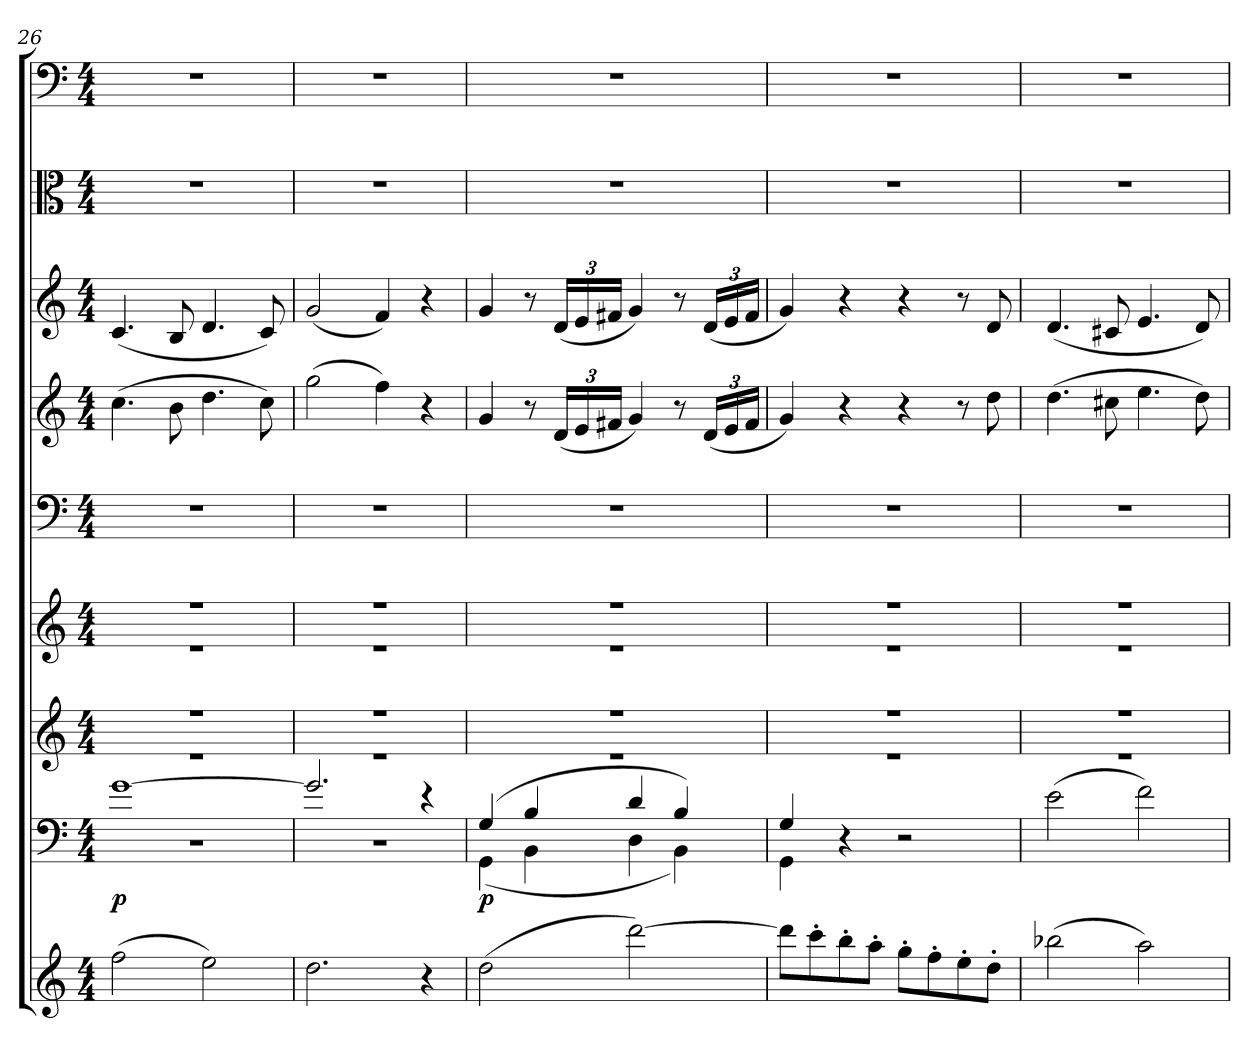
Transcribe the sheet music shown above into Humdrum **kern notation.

**kern	**kern	**dynam	**kern	**kern	**kern	**kern	**kern	**kern	**kern
*part9	*part8	*part8	*part7	*part6	*part5	*part4	*part3	*part2	*part1
*staff9	*staff8	*staff8	*staff7	*staff6	*staff5	*staff4	*staff3	*staff2	*staff1
*clefG2	*clefF4	*	*clefG2	*clefG2	*clefF4	*clefG2	*clefG2	*clefC3	*clefF4
*k[]	*k[]	*	*k[]	*k[]	*k[]	*k[]	*k[]	*k[]	*k[]
*C:	*C:	*	*C:	*C:	*C:	*C:	*C:	*C:	*C:
*M4/4	*M4/4	*	*M4/4	*M4/4	*M4/4	*M4/4	*M4/4	*M4/4	*M4/4
=26	=26	=26	=26	=26	=26	=26	=26	=26	=26
*	*^	*	*^	*^	*	*	*	*	*
(2ff\	[1g\	1r	p	1r	1r	1r	1r	1r	(4.cc\	(4.c/	1r	1r
.	.	.	.	.	.	.	.	.	8b\	8B/	.	.
2ee\)	.	.	.	.	.	.	.	.	4.dd\	4.d/	.	.
.	.	.	.	.	.	.	.	.	8cc\)	8c/)	.	.
=27	=27	=27	=27	=27	=27	=27	=27	=27	=27	=27	=27	=27
2.dd\	2.g/]	1r	.	1r	1r	1r	1r	1r	(2gg\	(2g/	1r	1r
.	.	.	.	.	.	.	.	.	4ff\)	4f/)	.	.
4r	4r	.	.	.	.	.	.	.	4r	4r	.	.
=28	=28	=28	=28	=28	=28	=28	=28	=28	=28	=28	=28	=28
(2dd\	(4G/	(4GG\	p	1r	1r	1r	1r	1r	4g/	4g/	1r	1r
.	4B/	4BB\	.	.	.	.	.	.	8r	8r	.	.
.	.	.	.	.	.	.	.	.	(24d/LL	(24d/LL	.	.
.	.	.	.	.	.	.	.	.	24e/	24e/	.	.
.	.	.	.	.	.	.	.	.	24f#X/JJ	24f#X/JJ	.	.
[2ddd\)	4d/	4D\	.	.	.	.	.	.	4g/)	4g/)	.	.
.	4B/)	4BB\)	.	.	.	.	.	.	8r	8r	.	.
.	.	.	.	.	.	.	.	.	(24d/LL	(24d/LL	.	.
.	.	.	.	.	.	.	.	.	24e/	24e/	.	.
.	.	.	.	.	.	.	.	.	24f#/JJ	24f#/JJ	.	.
=29	=29	=29	=29	=29	=29	=29	=29	=29	=29	=29	=29	=29
8ddd\L]	4G/	4GG\	.	1r	1r	1r	1r	1r	4g/)	4g/)	1r	1r
8ccc'\	.	.	.	.	.	.	.	.	.	.	.	.
8bb'\	4r	4ryy	.	.	.	.	.	.	4r	4r	.	.
8aa'\J	.	.	.	.	.	.	.	.	.	.	.	.
8gg'\L	2r	2ryy	.	.	.	.	.	.	4r	4r	.	.
8ff'\	.	.	.	.	.	.	.	.	.	.	.	.
8ee'\	.	.	.	.	.	.	.	.	8r	8r	.	.
8dd'\J	.	.	.	.	.	.	.	.	8dd\	8d/	.	.
*	*v	*v	*	*	*	*	*	*	*	*	*	*
=30	=30	=30	=30	=30	=30	=30	=30	=30	=30	=30	=30
(2bb-X\	(2e\	.	1r	1r	1r	1r	1r	(4.dd\	(4.d/	1r	1r
.	.	.	.	.	.	.	.	8cc#X\	8c#X/	.	.
2aa\)	2f\)	.	.	.	.	.	.	4.ee\	4.e/	.	.
.	.	.	.	.	.	.	.	8dd\)	8d/)	.	.
*	*	*	*v	*v	*	*	*	*	*	*	*
*	*	*	*	*v	*v	*	*	*	*	*
=	=	=	=	=	=	=	=	=	=
*-	*-	*-	*-	*-	*-	*-	*-	*-	*-
